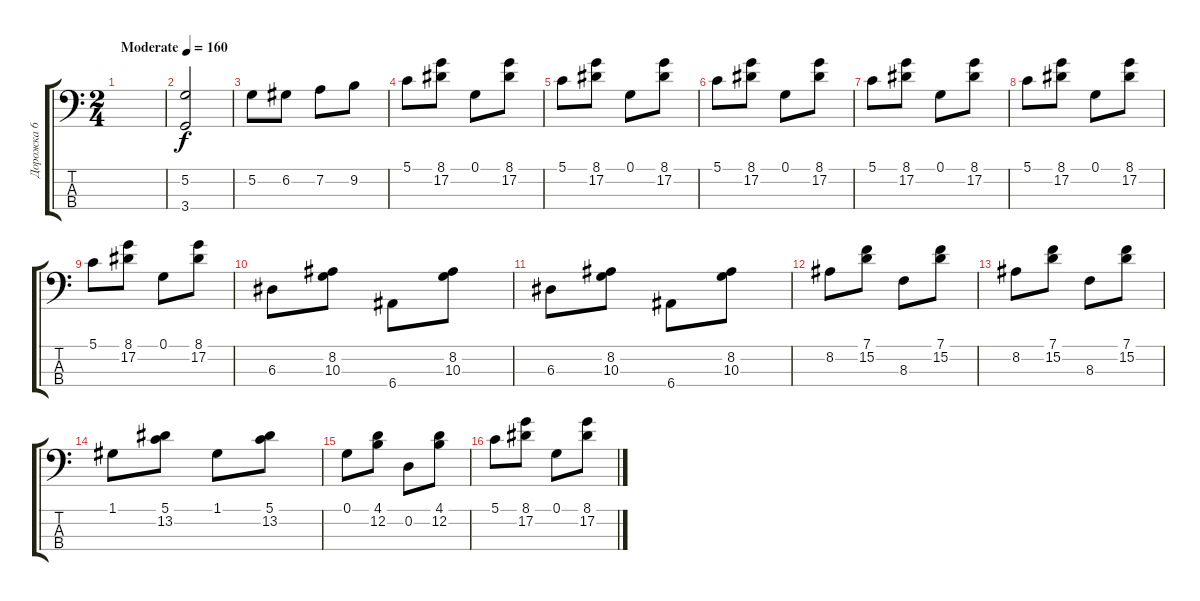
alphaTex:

\track ("Дорожка 6" "Дорожка 6") {instrument electricguitarjazz}
\staff {score tabs}
\tuning (G2 D2 A1 E1) {hide}
\ts (2 4)
\tempo (160 "Moderate")
\clef f4
\ks c
|
(5.2 3.4).2 |
5.2.8 6.2.8 7.2.8 9.2.8 |
5.1.8 (8.1 17.2).8 0.1.8 (8.1 17.2).8 |
5.1.8 (8.1 17.2).8 0.1.8 (8.1 17.2).8 |
5.1.8 (8.1 17.2).8 0.1.8 (8.1 17.2).8 |
5.1.8 (8.1 17.2).8 0.1.8 (8.1 17.2).8 |
5.1.8 (8.1 17.2).8 0.1.8 (8.1 17.2).8 |
5.1.8 (8.1 17.2).8 0.1.8 (8.1 17.2).8 |
6.3.8 (8.2 10.3).8 6.4.8 (8.2 10.3).8 |
6.3.8 (8.2 10.3).8 6.4.8 (8.2 10.3).8 |
8.2.8 (7.1 15.2).8 8.3.8 (7.1 15.2).8 |
8.2.8 (7.1 15.2).8 8.3.8 (7.1 15.2).8 |
1.1.8 (5.1 13.2).8 1.1.8 (5.1 13.2).8 |
0.1.8 (4.1 12.2).8 0.2.8 (4.1 12.2).8 |
5.1.8 (8.1 17.2).8 0.1.8 (8.1 17.2).8
